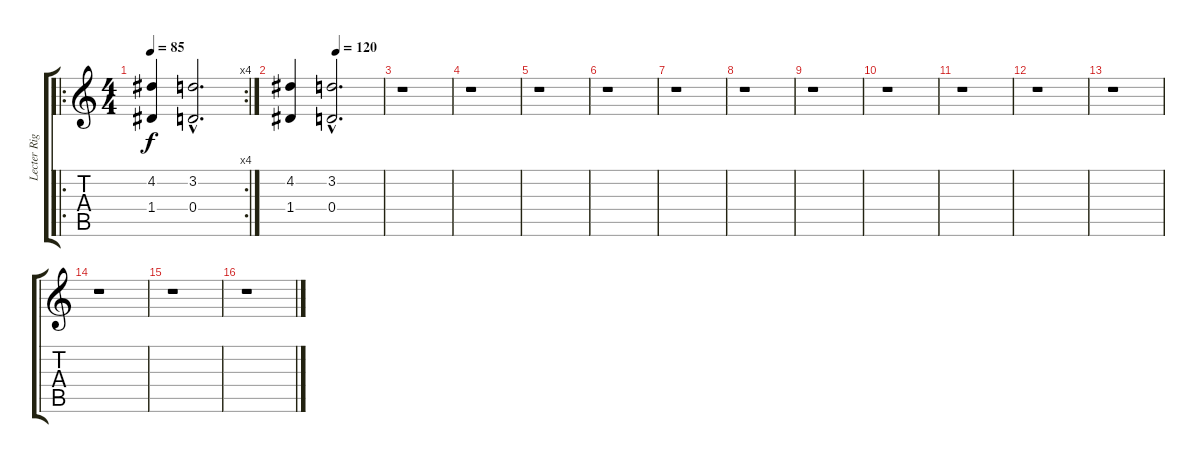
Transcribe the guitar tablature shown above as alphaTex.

\track ("Lecter Right" "Lecter Rig") {instrument stringensemble1}
\staff {score tabs}
\tuning (E5 B4 G4 D4 A3 E3) {hide}
\ro
\rc 4
\ts (4 4)
\tempo 85
\clef g2
\ks c
(4.2 1.4).4{dy f instrument stringensemble1} (3.2{hac} 0.4{hac}).2{d} |
\tempo (120 0.5)
(4.2 1.4).4 (3.2{hac} 0.4{hac}).2{d} |
r.1 |
r.1 |
r.1 |
r.1 |
r.1 |
r.1 |
r.1 |
r.1 |
r.1 |
r.1 |
r.1 |
r.1 |
r.1 |
r.1
